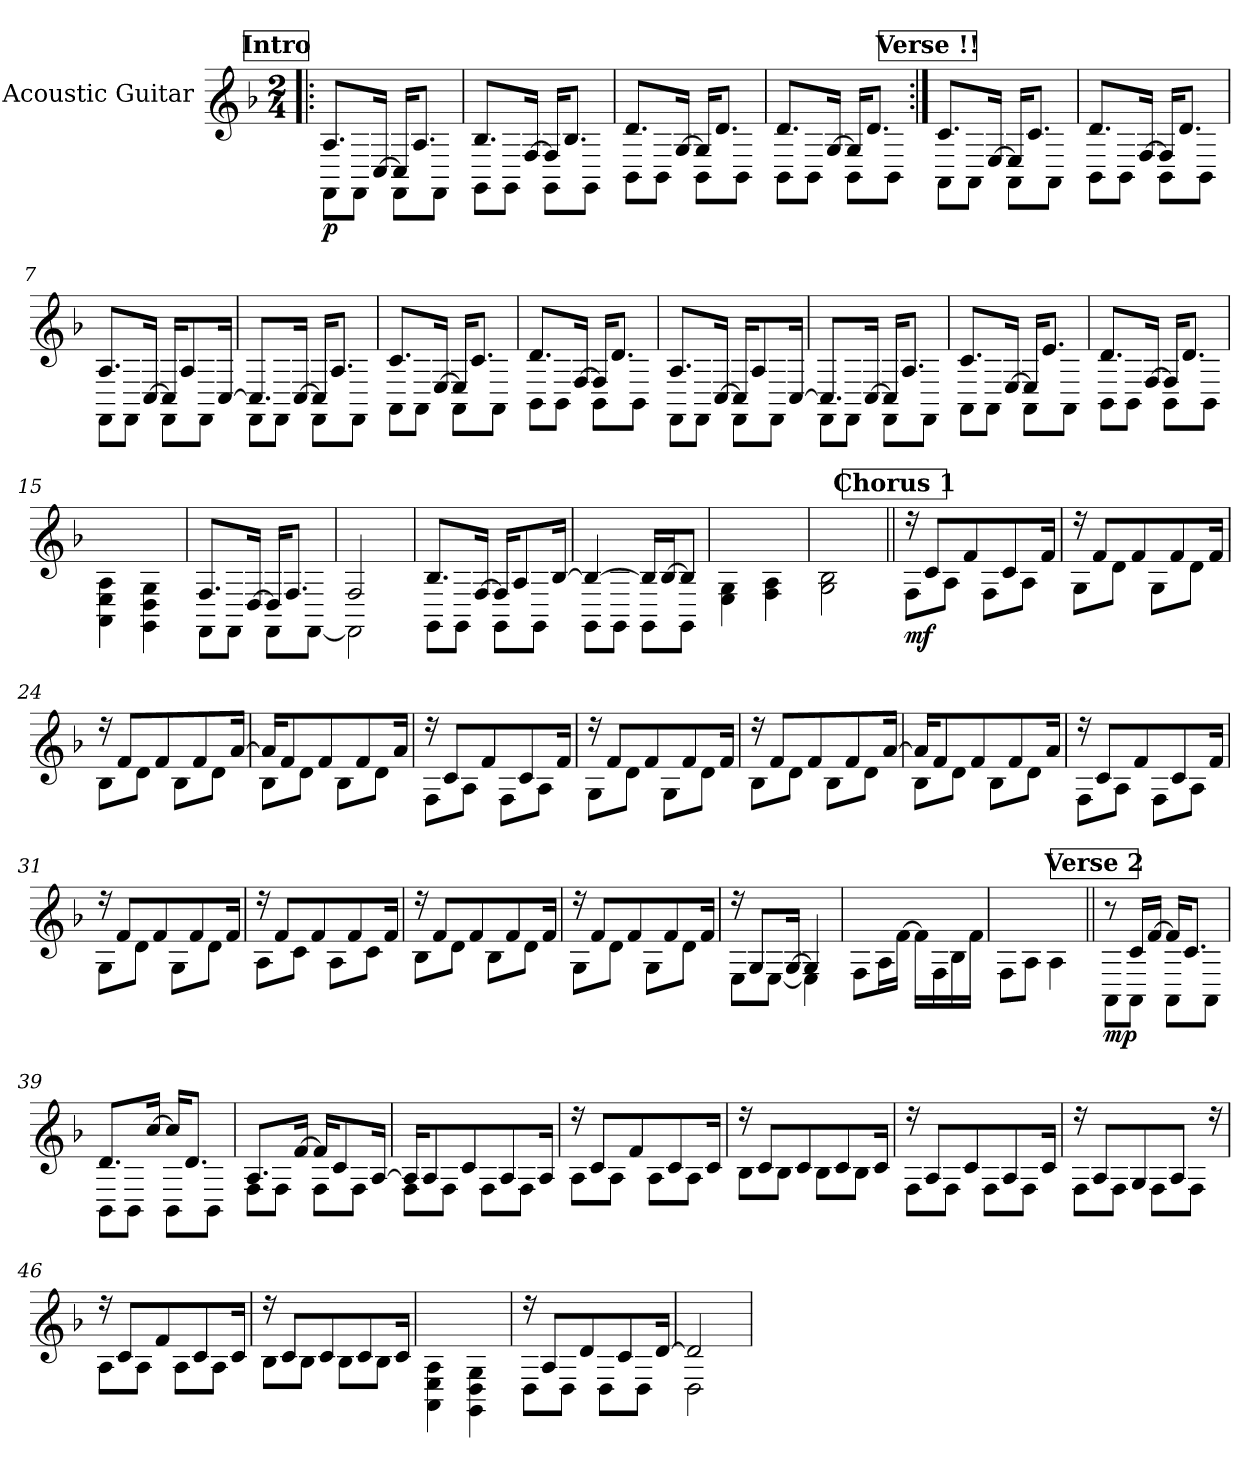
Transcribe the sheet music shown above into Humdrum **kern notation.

**kern	**dynam
*part1	*part1
*staff1	*staff1
*I"Acoustic Guitar	*
*I'Guit.	*
*stria6	*
*	*
*k[b-]	*
*M2/4	*
*MM75	*
!!LO:REH:place=s1:a:B:fs=14:t=Intro
=1!|:	=1!|:
*^	*
!	!	!LO:DY:b
8.A/L	8FF\L	p
.	8FF\J	.
[16C/Jk	.	.
16C/KL]	8FF\L	.
8.A/J	.	.
.	8FF\J	.
=2	=2	=2
8.B-/L	8GG\L	.
.	8GG\J	.
[16F/Jk	.	.
16F/KL]	8GG\L	.
8.B-/J	.	.
.	8GG\J	.
=3	=3	=3
8.d/L	8BB-\L	.
.	8BB-\J	.
[16G/Jk	.	.
16G/KL]	8BB-\L	.
8.d/J	.	.
.	8BB-\J	.
=4	=4	=4
8.d/L	8BB-\L	.
.	8BB-\J	.
[16G/Jk	.	.
16G/KL]	8BB-\L	.
8.d/J	.	.
.	8BB-\J	.
!!LO:REH:place=s1:a:B:fs=14:t=Verse	!!
=5:|!	=5:|!	=5:|!
8.c/L	8AA\L	.
.	8AA\J	.
[16E/Jk	.	.
16E/KL]	8AA\L	.
8.c/J	.	.
.	8AA\J	.
=6	=6	=6
8.d/L	8BB-\L	.
.	8BB-\J	.
[16F/Jk	.	.
16F/KL]	8BB-\L	.
8.d/J	.	.
.	8BB-\J	.
=7	=7	=7
8.A/L	8FF\L	.
.	8FF\J	.
[16C/Jk	.	.
16C/KL]	8FF\L	.
8A/	.	.
.	8FF\J	.
[16C/Jk	.	.
!!LO:LB:g=z	!!
=8	=8	=8
8.C/L]	8FF\L	.
.	8FF\J	.
[16C/Jk	.	.
16C/KL]	8FF\L	.
8.A/J	.	.
.	8FF\J	.
=9	=9	=9
8.c/L	8AA\L	.
.	8AA\J	.
[16E/Jk	.	.
16E/KL]	8AA\L	.
8.c/J	.	.
.	8AA\J	.
=10	=10	=10
8.d/L	8BB-\L	.
.	8BB-\J	.
[16F/Jk	.	.
16F/KL]	8BB-\L	.
8.d/J	.	.
.	8BB-\J	.
=11	=11	=11
8.A/L	8FF\L	.
.	8FF\J	.
[16C/Jk	.	.
16C/KL]	8FF\L	.
8A/	.	.
.	8FF\J	.
[16C/Jk	.	.
=12	=12	=12
8.C/L]	8FF\L	.
.	8FF\J	.
[16C/Jk	.	.
16C/KL]	8FF\L	.
8.A/J	.	.
.	8FF\J	.
=13	=13	=13
8.c/L	8AA\L	.
.	8AA\J	.
[16E/Jk	.	.
16E/KL]	8AA\L	.
8.e/J	.	.
.	8AA\J	.
=14	=14	=14
8.d/L	8BB-\L	.
.	8BB-\J	.
[16F/Jk	.	.
16F/KL]	8BB-\L	.
8.d/J	.	.
.	8BB-\J	.
*v	*v	*
=15	=15
4AA\ 4E\ 4A\	.
4GG\ 4D\ 4G\	.
!!LO:LB:g=z
=16	=16
*^	*
8.F/L	8FF\L	.
.	8FF\J	.
[16D/Jk	.	.
16D/KL]	8FF\L	.
8.F/J	.	.
.	[8FF\J	.
=17	=17	=17
2F/	2FF\]	.
=18	=18	=18
8.B-/L	8GG\L	.
.	8GG\J	.
[16F/Jk	.	.
16F/KL]	8GG\L	.
8A/	.	.
.	8GG\J	.
[16B-/Jk	.	.
=19	=19	=19
4B-/_	8GG\L	.
.	8GG\J	.
16B-/LL]	8GG\L	.
[16B-/J	.	.
8B-/J]	8GG\J	.
*v	*v	*
=20	=20
4E\ 4G\	.
4F\ 4A\	.
=21	=21
2G\ 2B-\	.
!!LO:REH:place=s1:a:B:fs=14:t=Chorus 1
=22||	=22||
*^	*
!	!	!LO:DY:b
16r	8F\L	mf
8c/L	.	.
.	8A\J	.
8f/	.	.
.	8F\L	.
8c/	.	.
.	8A\J	.
16f/Jk	.	.
=23	=23	=23
16r	8G\L	.
8f/L	.	.
.	8d\J	.
8f/	.	.
.	8G\L	.
8f/	.	.
.	8d\J	.
16f/Jk	.	.
=24	=24	=24
16r	8B-\L	.
8f/L	.	.
.	8d\J	.
8f/	.	.
.	8B-\L	.
8f/	.	.
.	8d\J	.
[16a/Jk	.	.
!!LO:LB:g=z	!!
=25	=25	=25
16a/KL]	8B-\L	.
8f/	.	.
.	8d\J	.
8f/	.	.
.	8B-\L	.
8f/	.	.
.	8d\J	.
16a/Jk	.	.
=26	=26	=26
16r	8F\L	.
8c/L	.	.
.	8A\J	.
8f/	.	.
.	8F\L	.
8c/	.	.
.	8A\J	.
16f/Jk	.	.
=27	=27	=27
16r	8G\L	.
8f/L	.	.
.	8d\J	.
8f/	.	.
.	8G\L	.
8f/	.	.
.	8d\J	.
16f/Jk	.	.
=28	=28	=28
16r	8B-\L	.
8f/L	.	.
.	8d\J	.
8f/	.	.
.	8B-\L	.
8f/	.	.
.	8d\J	.
[16a/Jk	.	.
=29	=29	=29
16a/KL]	8B-\L	.
8f/	.	.
.	8d\J	.
8f/	.	.
.	8B-\L	.
8f/	.	.
.	8d\J	.
16a/Jk	.	.
=30	=30	=30
16r	8F\L	.
8c/L	.	.
.	8A\J	.
8f/	.	.
.	8F\L	.
8c/	.	.
.	8A\J	.
16f/Jk	.	.
=31	=31	=31
16r	8G\L	.
8f/L	.	.
.	8d\J	.
8f/	.	.
.	8G\L	.
8f/	.	.
.	8d\J	.
16f/Jk	.	.
!!LO:LB:g=z	!!
=32	=32	=32
16r	8A\L	.
8f/L	.	.
.	8c\J	.
8f/	.	.
.	8A\L	.
8f/	.	.
.	8c\J	.
16f/Jk	.	.
=33	=33	=33
16r	8B-\L	.
8f/L	.	.
.	8d\J	.
8f/	.	.
.	8B-\L	.
8f/	.	.
.	8d\J	.
16f/Jk	.	.
=34	=34	=34
16r	8G\L	.
8f/L	.	.
.	8d\J	.
8f/	.	.
.	8G\L	.
8f/	.	.
.	8d\J	.
16f/Jk	.	.
=35	=35	=35
16r	8E\L	.
8G/L	.	.
.	[8E\J	.
[16G/Jk	.	.
4G/]	4E\]	.
*v	*v	*
=36	=36
8F\L	.
16A\L	.
[16f\JJ	.
16f\LL]	.
16F\	.
16B-\	.
16f\JJ	.
=37	=37
8F\L	.
8A\J	.
4A\	.
!!LO:REH:place=s1:a:B:fs=14:t=Verse 2
=38||	=38||
*^	*
!	!	!LO:DY:b
8r	8AA\L	mp
16c/LL	8AA\J	.
[16f/JJ	.	.
16f/KL]	8AA\L	.
8.c/J	.	.
.	8AA\J	.
=39	=39	=39
8.d/L	8BB-\L	.
.	8BB-\J	.
[16cc/Jk	.	.
16cc/KL]	8BB-\L	.
8.d/J	.	.
.	8BB-\J	.
!!LO:LB:g=z	!!
=40	=40	=40
8.A/L	8F\L	.
.	8F\J	.
[16f/Jk	.	.
16f/KL]	8F\L	.
8c/	.	.
.	8F\J	.
[16A/Jk	.	.
=41	=41	=41
16A/KL]	8F\L	.
8A/	.	.
.	8F\J	.
8c/	.	.
.	8F\L	.
8A/	.	.
.	8F\J	.
16A/Jk	.	.
=42	=42	=42
16r	8A\L	.
8c/L	.	.
.	8A\J	.
8f/	.	.
.	8A\L	.
8c/	.	.
.	8A\J	.
16c/Jk	.	.
=43	=43	=43
16r	8B-\L	.
8c/L	.	.
.	8B-\J	.
8c/	.	.
.	8B-\L	.
8c/	.	.
.	8B-\J	.
16c/Jk	.	.
=44	=44	=44
16r	8F\L	.
8A/L	.	.
.	8F\J	.
8c/	.	.
.	8F\L	.
8A/	.	.
.	8F\J	.
16c/Jk	.	.
=45	=45	=45
16r	8F\L	.
8A/L	.	.
.	8F\J	.
8G/	.	.
.	8F\L	.
8A/J	.	.
.	8F\J	.
16r	.	.
=46	=46	=46
16r	8A\L	.
8c/L	.	.
.	8A\J	.
8f/	.	.
.	8A\L	.
8c/	.	.
.	8A\J	.
16c/Jk	.	.
!!LO:LB:g=z	!!
=47	=47	=47
16r	8B-\L	.
8c/L	.	.
.	8B-\J	.
8c/	.	.
.	8B-\L	.
8c/	.	.
.	8B-\J	.
16c/Jk	.	.
*v	*v	*
=48	=48
4AA\ 4E\ 4A\	.
4GG\ 4D\ 4G\	.
=49	=49
*^	*
16r	8D\L	.
8A/L	.	.
.	8D\J	.
8d/	.	.
.	8D\L	.
8c/	.	.
.	8D\J	.
[16d/Jk	.	.
=50	=50	=50
2d/]	2D\	.
*v	*v	*
=	=
*-	*-
